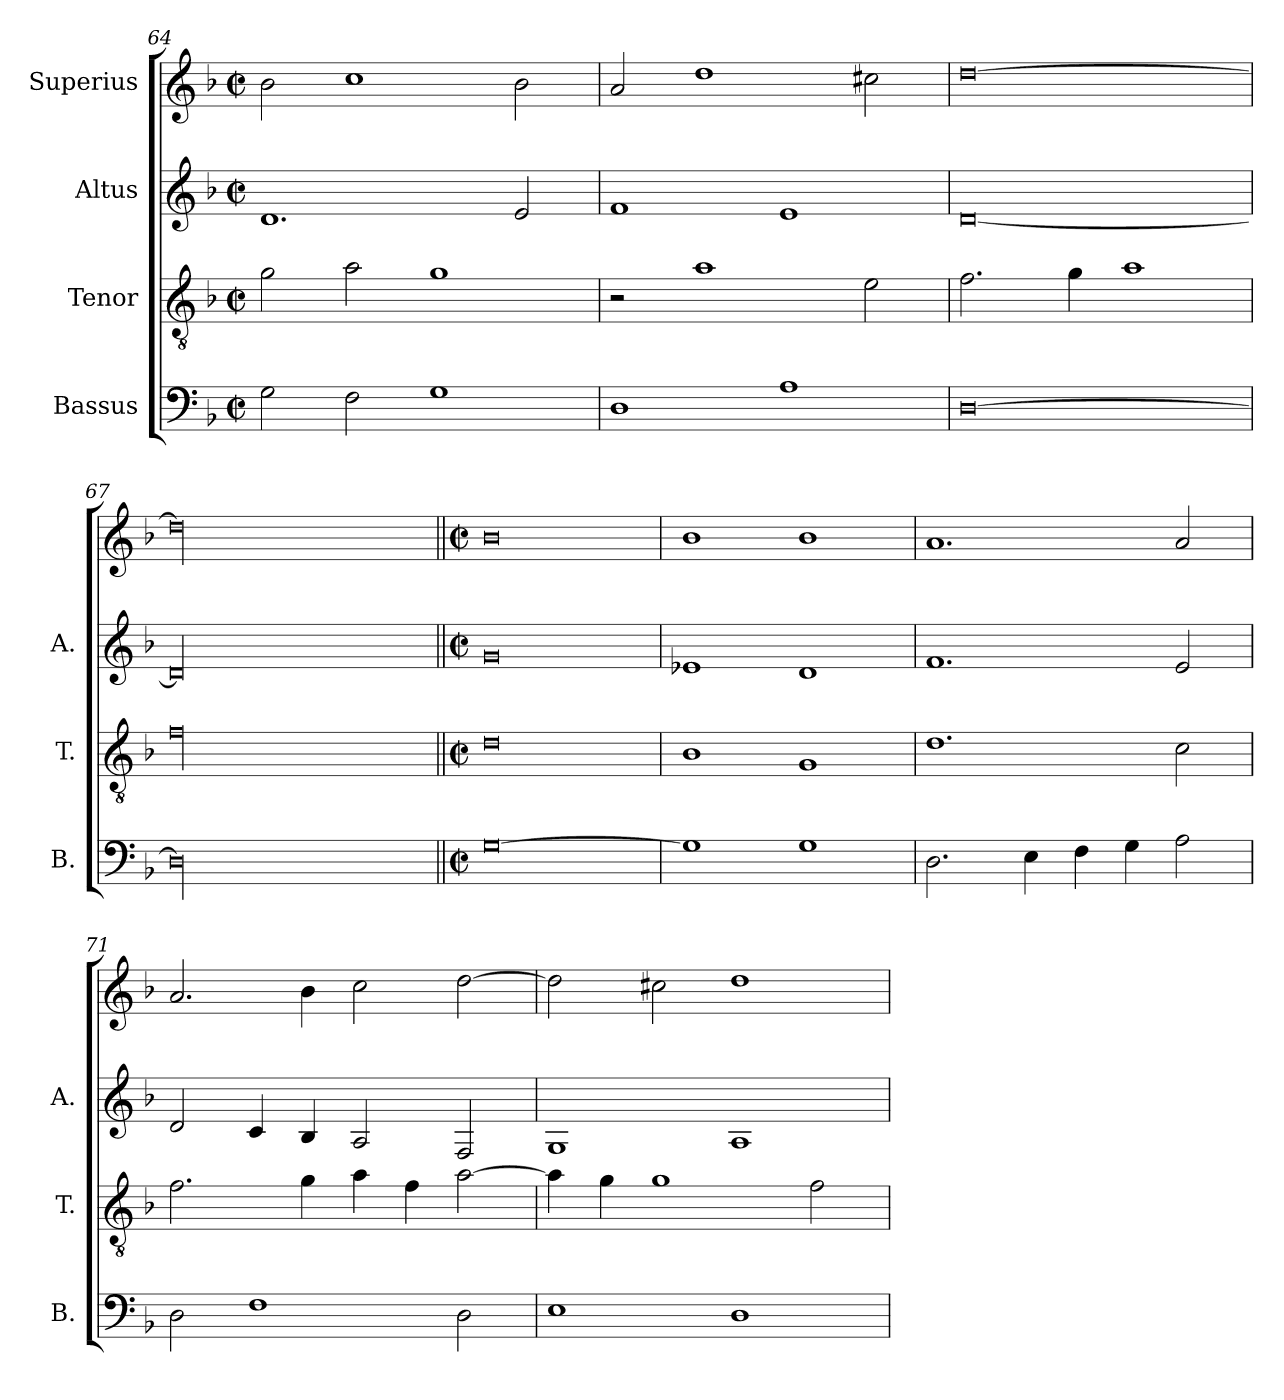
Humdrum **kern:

**kern	**kern	**kern	**kern
*part4	*part3	*part2	*part1
*staff4	*staff3	*staff2	*staff1
*I"Bassus	*I"Tenor	*I"Altus	*I"Superius
*I'B.	*I'T.	*I'A.	*
*clefF4	*clefGv2	*clefG2	*clefG2
*	*ITrd7c12	*	*
*k[b-]	*k[b-]	*k[b-]	*k[b-]
*F:	*F:	*F:	*F:
*M2/2	*M2/2	*M2/2	*M2/2
*met(c|)	*met(c|)	*met(c|)	*met(c|)
=64	=64	=64	=64
2Gi\	2Gi\	1.di	2b-i\
2Fi\	2Ai\	.	1cci
1Gi	1Gi	.	.
.	.	2ei/	2b-i\
=65	=65	=65	=65
1Di	2r	1fi	2ai/
.	1Ai	.	1ddi
1Ai	.	1ei	.
.	2Ei\	.	2cc#Xi\
=66	=66	=66	=66
[>0Di	2.Fi\	[<0di	[>0ddi
.	4Gi\	.	.
.	1Ai	.	.
=67	=67	=67	=67
00Di]	00Fi	00di]	00ddi]
!!LO:LB:g=z
=68||	=68||	=68||	=68||
*M2/2	*M2/2	*M2/2	*M2/2
*met(c|)	*met(c|)	*met(c|)	*met(c|)
[>0Gi	0Di	0gi	0b-i
=69	=69	=69	=69
1Gi]	1BB-i	1e-Xi	1b-i
1Gi	1GGi	1di	1b-i
=70	=70	=70	=70
2.Di\	1.Di	1.fi	1.ai
4Ei\	.	.	.
4Fi\	.	.	.
4Gi\	.	.	.
2Ai\	2Ci\	2ei/	2ai/
=71	=71	=71	=71
2Di\	2.Fi\	2di/	2.ai/
1Fi	.	4ci/	.
.	4Gi\	4B-i/	4b-i\
.	4Ai\	2Ai/	2cci\
.	4Fi\	.	.
2Di\	[>2Ai\	2Fi/	[>2ddi\
=72	=72	=72	=72
1Ei	4Ai\]	1Gi	2ddi\]
.	4Gi\	.	.
.	1Gi	.	2cc#Xi\
1Di	.	1Ai	1ddi
.	2Fi\	.	.
=	=	=	=
*-	*-	*-	*-
